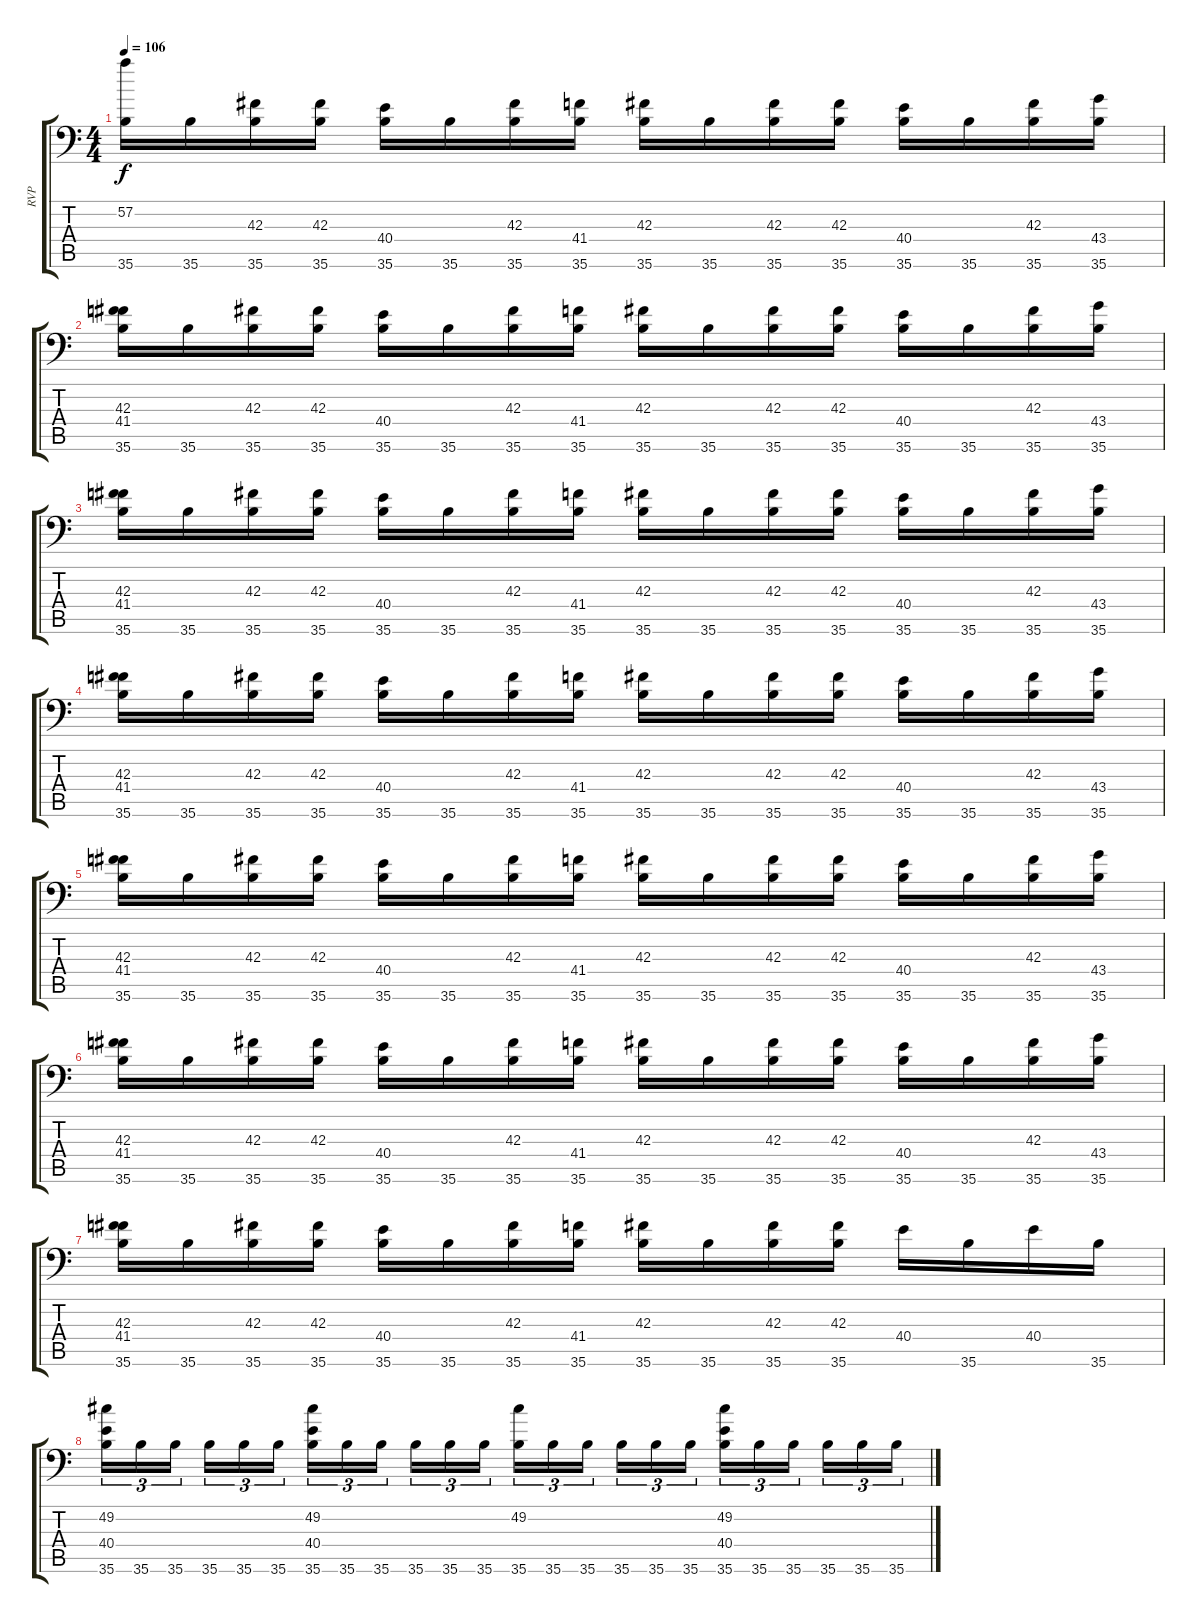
\track ("RVP" "RVP") {instrument acousticgrandpiano}
\staff {score tabs}
\tuning (C-1 C-1 C-1 C-1 C-1 C-1) {hide}
\ts (4 4)
\tempo 106
\clef f4
\ks c
(57.2 35.6).16{dy f} 35.6.16 (42.3 35.6).16 (42.3 35.6).16 (40.4 35.6).16 35.6.16 (42.3 35.6).16 (41.4 35.6).16 (42.3 35.6).16 35.6.16 (42.3 35.6).16 (42.3 35.6).16 (40.4 35.6).16 35.6.16 (42.3 35.6).16 (43.4 35.6).16 |
(42.3 41.4 35.6).16 35.6.16 (42.3 35.6).16 (42.3 35.6).16 (40.4 35.6).16 35.6.16 (42.3 35.6).16 (41.4 35.6).16 (42.3 35.6).16 35.6.16 (42.3 35.6).16 (42.3 35.6).16 (40.4 35.6).16 35.6.16 (42.3 35.6).16 (43.4 35.6).16 |
(42.3 41.4 35.6).16 35.6.16 (42.3 35.6).16 (42.3 35.6).16 (40.4 35.6).16 35.6.16 (42.3 35.6).16 (41.4 35.6).16 (42.3 35.6).16 35.6.16 (42.3 35.6).16 (42.3 35.6).16 (40.4 35.6).16 35.6.16 (42.3 35.6).16 (43.4 35.6).16 |
(42.3 41.4 35.6).16 35.6.16 (42.3 35.6).16 (42.3 35.6).16 (40.4 35.6).16 35.6.16 (42.3 35.6).16 (41.4 35.6).16 (42.3 35.6).16 35.6.16 (42.3 35.6).16 (42.3 35.6).16 (40.4 35.6).16 35.6.16 (42.3 35.6).16 (43.4 35.6).16 |
(42.3 41.4 35.6).16 35.6.16 (42.3 35.6).16 (42.3 35.6).16 (40.4 35.6).16 35.6.16 (42.3 35.6).16 (41.4 35.6).16 (42.3 35.6).16 35.6.16 (42.3 35.6).16 (42.3 35.6).16 (40.4 35.6).16 35.6.16 (42.3 35.6).16 (43.4 35.6).16 |
(42.3 41.4 35.6).16 35.6.16 (42.3 35.6).16 (42.3 35.6).16 (40.4 35.6).16 35.6.16 (42.3 35.6).16 (41.4 35.6).16 (42.3 35.6).16 35.6.16 (42.3 35.6).16 (42.3 35.6).16 (40.4 35.6).16 35.6.16 (42.3 35.6).16 (43.4 35.6).16 |
(42.3 41.4 35.6).16 35.6.16 (42.3 35.6).16 (42.3 35.6).16 (40.4 35.6).16 35.6.16 (42.3 35.6).16 (41.4 35.6).16 (42.3 35.6).16 35.6.16 (42.3 35.6).16 (42.3 35.6).16 40.4.16 35.6.16 40.4.16 35.6.16 |
(49.2 40.4 35.6).16{tu (3 2)} 35.6.16{tu (3 2)} 35.6.16{tu (3 2) beam splitsecondary} 35.6.16{tu (3 2)} 35.6.16{tu (3 2)} 35.6.16{tu (3 2)} (49.2 40.4 35.6).16{tu (3 2)} 35.6.16{tu (3 2)} 35.6.16{tu (3 2) beam splitsecondary} 35.6.16{tu (3 2)} 35.6.16{tu (3 2)} 35.6.16{tu (3 2)} (49.2 35.6).16{tu (3 2)} 35.6.16{tu (3 2)} 35.6.16{tu (3 2) beam splitsecondary} 35.6.16{tu (3 2)} 35.6.16{tu (3 2)} 35.6.16{tu (3 2)} (49.2 40.4 35.6).16{tu (3 2)} 35.6.16{tu (3 2)} 35.6.16{tu (3 2) beam splitsecondary} 35.6.16{tu (3 2)} 35.6.16{tu (3 2)} 35.6.16{tu (3 2)}
